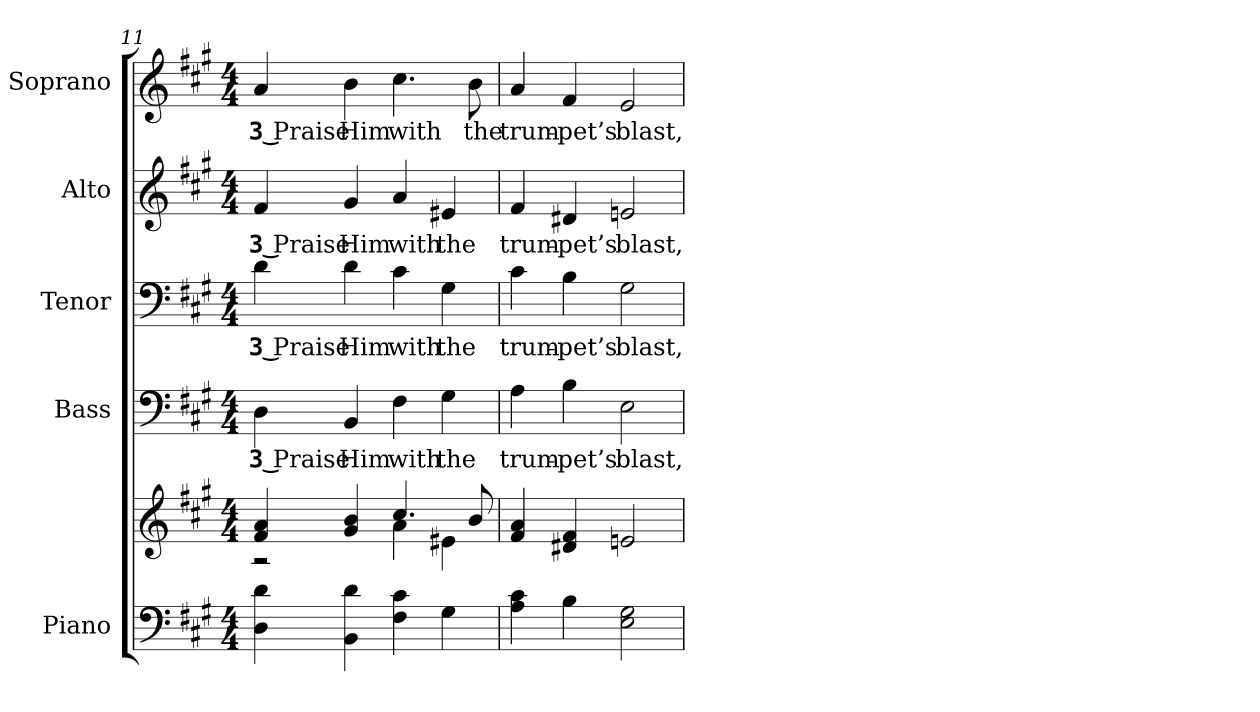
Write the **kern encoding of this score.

**kern	**kern	**kern	**text	**kern	**text	**kern	**text	**kern	**text
*part5	*part5	*part4	*part4	*part3	*part3	*part2	*part2	*part1	*part1
*staff6	*staff5	*staff4	*staff4	*staff3	*staff3	*staff2	*staff2	*staff1	*staff1
*I"Piano	*	*I"Bass	*	*I"Tenor	*	*I"Alto	*	*I"Soprano	*
*I'Pno.	*	*I'B.	*	*I'T.	*	*I'A.	*	*I'S.	*
!!LO:PB:g=z
*clefF4	*clefG2	*clefF4	*	*clefF4	*	*clefG2	*	*clefG2	*
*k[f#c#g#]	*k[f#c#g#]	*k[f#c#g#]	*	*k[f#c#g#]	*	*k[f#c#g#]	*	*k[f#c#g#]	*
*A:	*A:	*A:	*	*A:	*	*A:	*	*A:	*
*M4/4	*M4/4	*M4/4	*	*M4/4	*	*M4/4	*	*M4/4	*
=11	=11	=11	=11	=11	=11	=11	=11	=11	=11
*	*^	*	*	*	*	*	*	*	*
!	!	!	!	!LO:LY:b:color=#000000	!	!	!	!	!	!
!	!	!	!	!	!	!LO:LY:b:color=#000000	!	!	!	!
!	!	!	!	!	!	!	!	!LO:LY:b:color=#000000	!	!
!	!	!	!	!	!	!	!	!	!	!LO:LY:b:color=#000000
4Di\ 4di	4f#i/ 4ai	2r	4Di\	3 Praise	4di\	3 Praise	4f#i/	3 Praise	4ai/	3 Praise
!	!	!	!	!LO:LY:b:color=#000000	!	!	!	!	!	!
!	!	!	!	!	!	!LO:LY:b:color=#000000	!	!	!	!
!	!	!	!	!	!	!	!	!LO:LY:b:color=#000000	!	!
!	!	!	!	!	!	!	!	!	!	!LO:LY:b:color=#000000
4BBi\ 4di	4g#i/ 4bi	.	4BBi/	Him	4di\	Him	4g#i/	Him	4bi\	Him
!	!	!	!	!LO:LY:b:color=#000000	!	!	!	!	!	!
!	!	!	!	!	!	!LO:LY:b:color=#000000	!	!	!	!
!	!	!	!	!	!	!	!	!LO:LY:b:color=#000000	!	!
!	!	!	!	!	!	!	!	!	!	!LO:LY:b:color=#000000
4F#i\ 4c#i	4.cc#i/	4ai\	4F#i\	with	4c#i\	with	4ai/	with	4.cc#i\	with
!	!	!	!	!LO:LY:b:color=#000000	!	!	!	!	!	!
!	!	!	!	!	!	!LO:LY:b:color=#000000	!	!	!	!
!	!	!	!	!	!	!	!	!LO:LY:b:color=#000000	!	!
4G#i\	.	4e#Xi\	4G#i\	the	4G#i\	the	4e#Xi/	the	.	.
!	!	!	!	!	!	!	!	!	!	!LO:LY:b:color=#000000
.	8bi/	.	.	.	.	.	.	.	8bi\	the
*	*v	*v	*	*	*	*	*	*	*	*
=12	=12	=12	=12	=12	=12	=12	=12	=12	=12
!	!	!	!LO:LY:b:color=#000000	!	!	!	!	!	!
!	!	!	!	!	!LO:LY:b:color=#000000	!	!	!	!
!	!	!	!	!	!	!	!LO:LY:b:color=#000000	!	!
!	!	!	!	!	!	!	!	!	!LO:LY:b:color=#000000
4Ai\ 4c#i	4f#i/ 4ai	4Ai\	trum-	4c#i\	trum-	4f#i/	trum-	4ai/	trum-
!	!	!	!LO:LY:b:color=#000000	!	!	!	!	!	!
!	!	!	!	!	!LO:LY:b:color=#000000	!	!	!	!
!	!	!	!	!	!	!	!LO:LY:b:color=#000000	!	!
!	!	!	!	!	!	!	!	!	!LO:LY:b:color=#000000
4Bi\	4d#Xi/ 4f#i	4Bi\	-pet’s	4Bi\	-pet’s	4d#Xi/	-pet’s	4f#i/	-pet’s
!	!	!	!LO:LY:b:color=#000000	!	!	!	!	!	!
!	!	!	!	!	!LO:LY:b:color=#000000	!	!	!	!
!	!	!	!	!	!	!	!LO:LY:b:color=#000000	!	!
!	!	!	!	!	!	!	!	!	!LO:LY:b:color=#000000
2Ei\ 2G#i	2eni/	2Ei\	blast,	2G#i\	blast,	2eni/	blast,	2ei/	blast,
=	=	=	=	=	=	=	=	=	=
*-	*-	*-	*-	*-	*-	*-	*-	*-	*-
